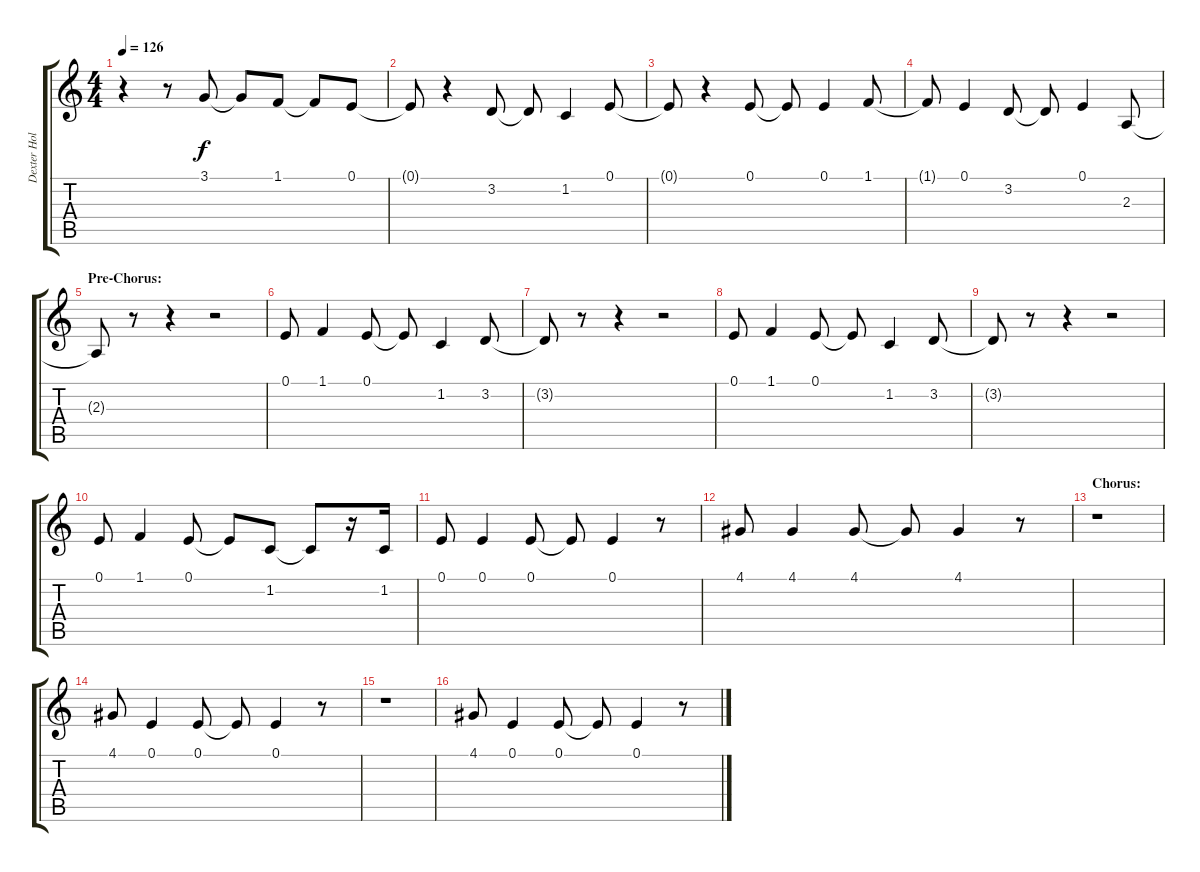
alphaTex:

\track ("Dexter Holland - Vocals" "Dexter Hol") {instrument lead6voice}
\staff {score tabs}
\tuning (E4 B3 G3 D3 A2 E2) {hide}
\ts (4 4)
\tempo 126
\clef g2
\ks c
r.4{dy f} r.8 3.1.8 3.1{t}.8 1.1.8 1.1{t}.8 0.1.8 |
0.1{t}.8 r.4 3.2.8 3.2{t}.8 1.2.4 0.1.8 |
0.1{t}.8 r.4 0.1.8 0.1{t}.8 0.1.4 1.1.8 |
1.1{t}.8 0.1.4 3.2.8 3.2{t}.8 0.1.4 2.3.8 |
\section ("" "Pre-Chorus:")
2.3{t}.8 r.8 r.4 r.2 |
0.1.8 1.1.4 0.1.8 0.1{t}.8 1.2.4 3.2.8 |
3.2{t}.8 r.8 r.4 r.2 |
0.1.8 1.1.4 0.1.8 0.1{t}.8 1.2.4 3.2.8 |
3.2{t}.8 r.8 r.4 r.2 |
0.1.8 1.1.4 0.1.8 0.1{t}.8 1.2.8 1.2{t}.8 r.16 1.2.16 |
0.1.8 0.1.4 0.1.8 0.1{t}.8 0.1.4 r.8 |
4.1.8 4.1.4 4.1.8 4.1{t}.8 4.1.4 r.8 |
\section ("" "Chorus:")
r.1 |
4.1.8 0.1.4 0.1.8 0.1{t}.8 0.1.4 r.8 |
r.1 |
4.1.8 0.1.4 0.1.8 0.1{t}.8 0.1.4 r.8
